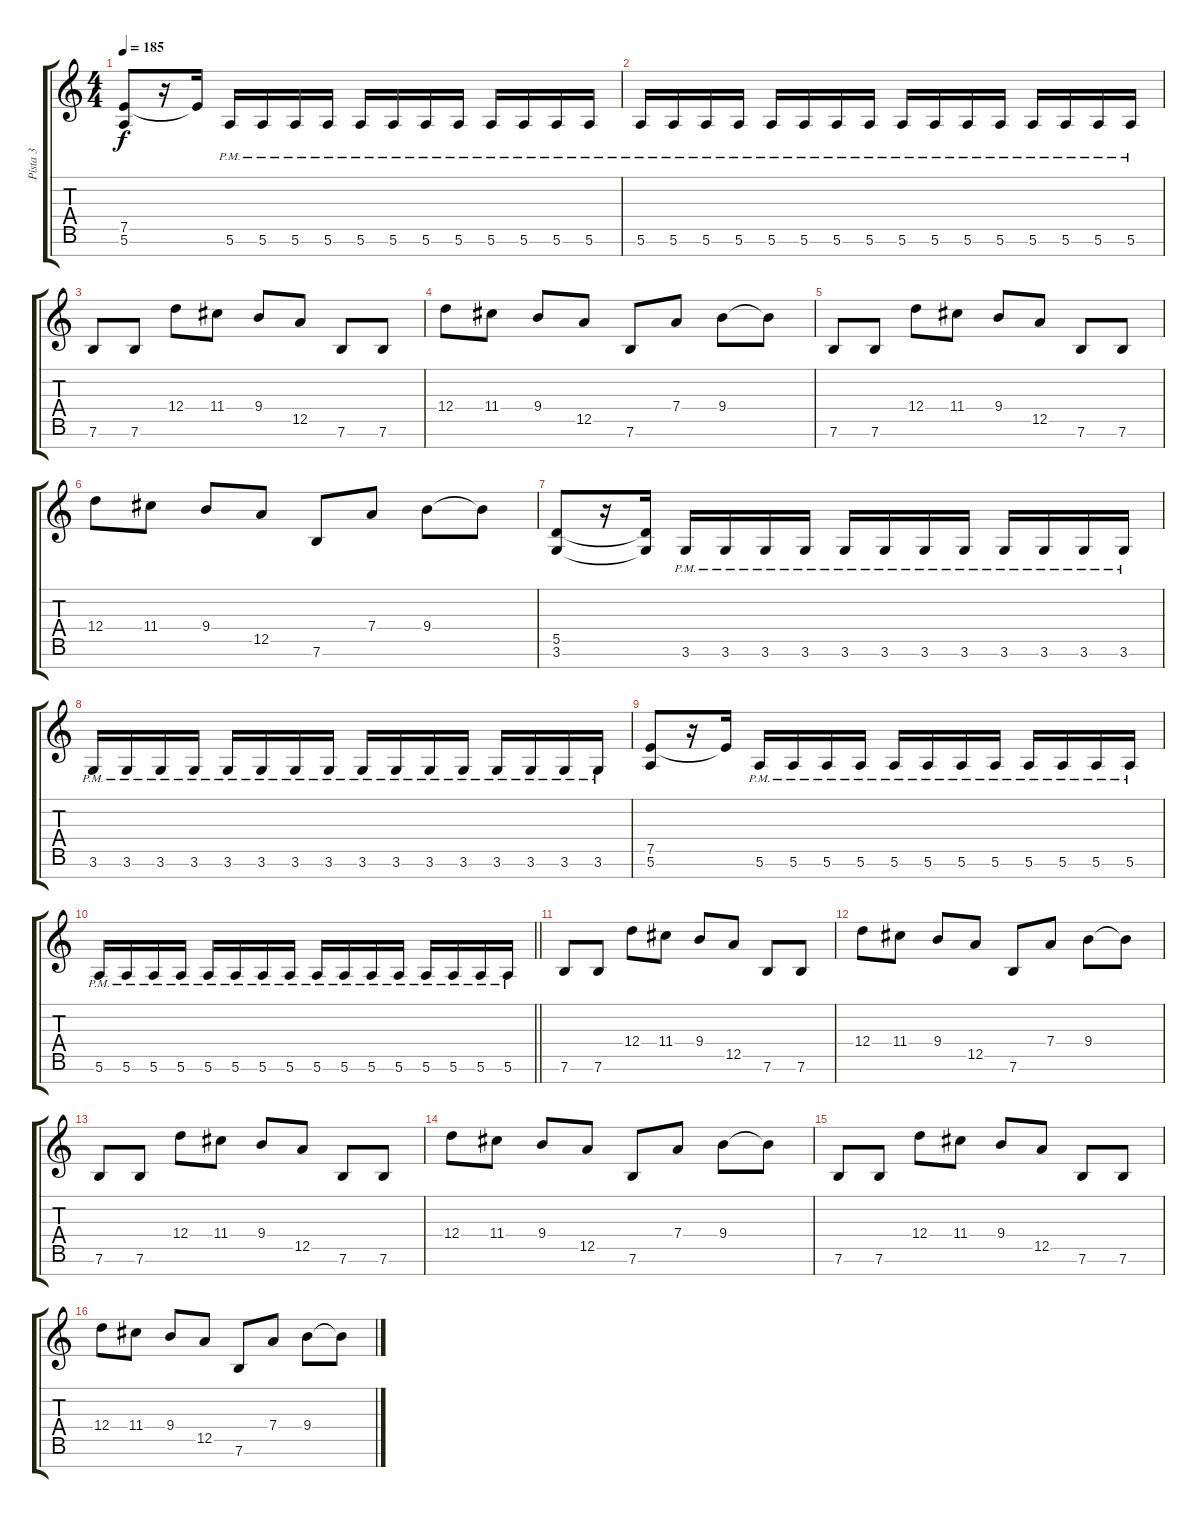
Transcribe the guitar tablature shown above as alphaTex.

\track ("Pista 3" "Pista 3") {instrument distortionguitar}
\staff {score tabs}
\tuning (E4 B3 G3 D3 A2 E2 B1) {hide}
\ts (4 4)
\tempo 185
\clef g2
\ks c
(7.5 5.6).8{dy f} r.16 7.5{t}.16 5.6{pm}.16 5.6{pm}.16 5.6{pm}.16 5.6{pm}.16 5.6{pm}.16 5.6{pm}.16 5.6{pm}.16 5.6{pm}.16 5.6{pm}.16 5.6{pm}.16 5.6{pm}.16 5.6{pm}.16 |
5.6{pm}.16 5.6{pm}.16 5.6{pm}.16 5.6{pm}.16 5.6{pm}.16 5.6{pm}.16 5.6{pm}.16 5.6{pm}.16 5.6{pm}.16 5.6{pm}.16 5.6{pm}.16 5.6{pm}.16 5.6{pm}.16 5.6{pm}.16 5.6{pm}.16 5.6{pm}.16 |
7.6.8 7.6.8 12.4.8 11.4.8 9.4.8 12.5.8 7.6.8 7.6.8 |
12.4.8 11.4.8 9.4.8 12.5.8 7.6.8 7.4.8 9.4.8 9.4{t}.8 |
7.6.8 7.6.8 12.4.8 11.4.8 9.4.8 12.5.8 7.6.8 7.6.8 |
12.4.8 11.4.8 9.4.8 12.5.8 7.6.8 7.4.8 9.4.8 9.4{t}.8 |
(5.5 3.6).8 r.16 (5.5{t} 3.6{t}).16 3.6{pm}.16 3.6{pm}.16 3.6{pm}.16 3.6{pm}.16 3.6{pm}.16 3.6{pm}.16 3.6{pm}.16 3.6{pm}.16 3.6{pm}.16 3.6{pm}.16 3.6{pm}.16 3.6{pm}.16 |
3.6{pm}.16 3.6{pm}.16 3.6{pm}.16 3.6{pm}.16 3.6{pm}.16 3.6{pm}.16 3.6{pm}.16 3.6{pm}.16 3.6{pm}.16 3.6{pm}.16 3.6{pm}.16 3.6{pm}.16 3.6{pm}.16 3.6{pm}.16 3.6{pm}.16 3.6{pm}.16 |
(7.5 5.6).8 r.16 7.5{t}.16 5.6{pm}.16 5.6{pm}.16 5.6{pm}.16 5.6{pm}.16 5.6{pm}.16 5.6{pm}.16 5.6{pm}.16 5.6{pm}.16 5.6{pm}.16 5.6{pm}.16 5.6{pm}.16 5.6{pm}.16 |
\barLineRight lightlight
5.6{pm}.16 5.6{pm}.16 5.6{pm}.16 5.6{pm}.16 5.6{pm}.16 5.6{pm}.16 5.6{pm}.16 5.6{pm}.16 5.6{pm}.16 5.6{pm}.16 5.6{pm}.16 5.6{pm}.16 5.6{pm}.16 5.6{pm}.16 5.6{pm}.16 5.6{pm}.16 |
7.6.8 7.6.8 12.4.8 11.4.8 9.4.8 12.5.8 7.6.8 7.6.8 |
12.4.8 11.4.8 9.4.8 12.5.8 7.6.8 7.4.8 9.4.8 9.4{t}.8 |
7.6.8 7.6.8 12.4.8 11.4.8 9.4.8 12.5.8 7.6.8 7.6.8 |
12.4.8 11.4.8 9.4.8 12.5.8 7.6.8 7.4.8 9.4.8 9.4{t}.8 |
7.6.8 7.6.8 12.4.8 11.4.8 9.4.8 12.5.8 7.6.8 7.6.8 |
12.4.8 11.4.8 9.4.8 12.5.8 7.6.8 7.4.8 9.4.8 9.4{t}.8
